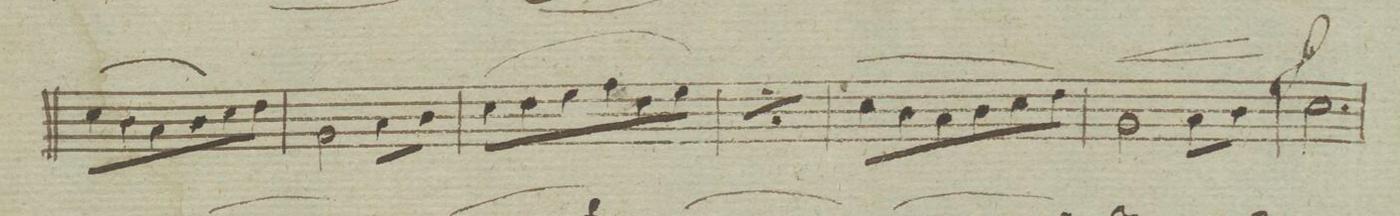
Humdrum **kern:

**kern	**dynam
*I"Violino. 1mo	*
*clefG2	*
*k[]	*
*M3/4	*
(8cc\L	.
8b\	.
8a\	.
8b\)	.
8cc\	.
8dd\J	.
=30	=30
2g\	.
8a\L	.
8b\J	.
=31	=31
(8cc\L	.
8dd\	.
8ee\	.
8ff\	.
8dd\	.
8ee\J)	.
=32	=32
2.ryy	.
=33	=33
*rep	*
(8cc\L	.
8dd\	.
8ee\	.
8ff\	.
8dd\	.
8ee\J)	.
*Xrep	*
=34	=34
(8cc\L	.
8b\	.
8a\	.
8b\	.
8cc\	.
8dd\J)	.
=35	=35
2g\	<
8a\L	.
8b\J	[[
=36	=36
2.cc\	f
=37	=37
*-	*-
